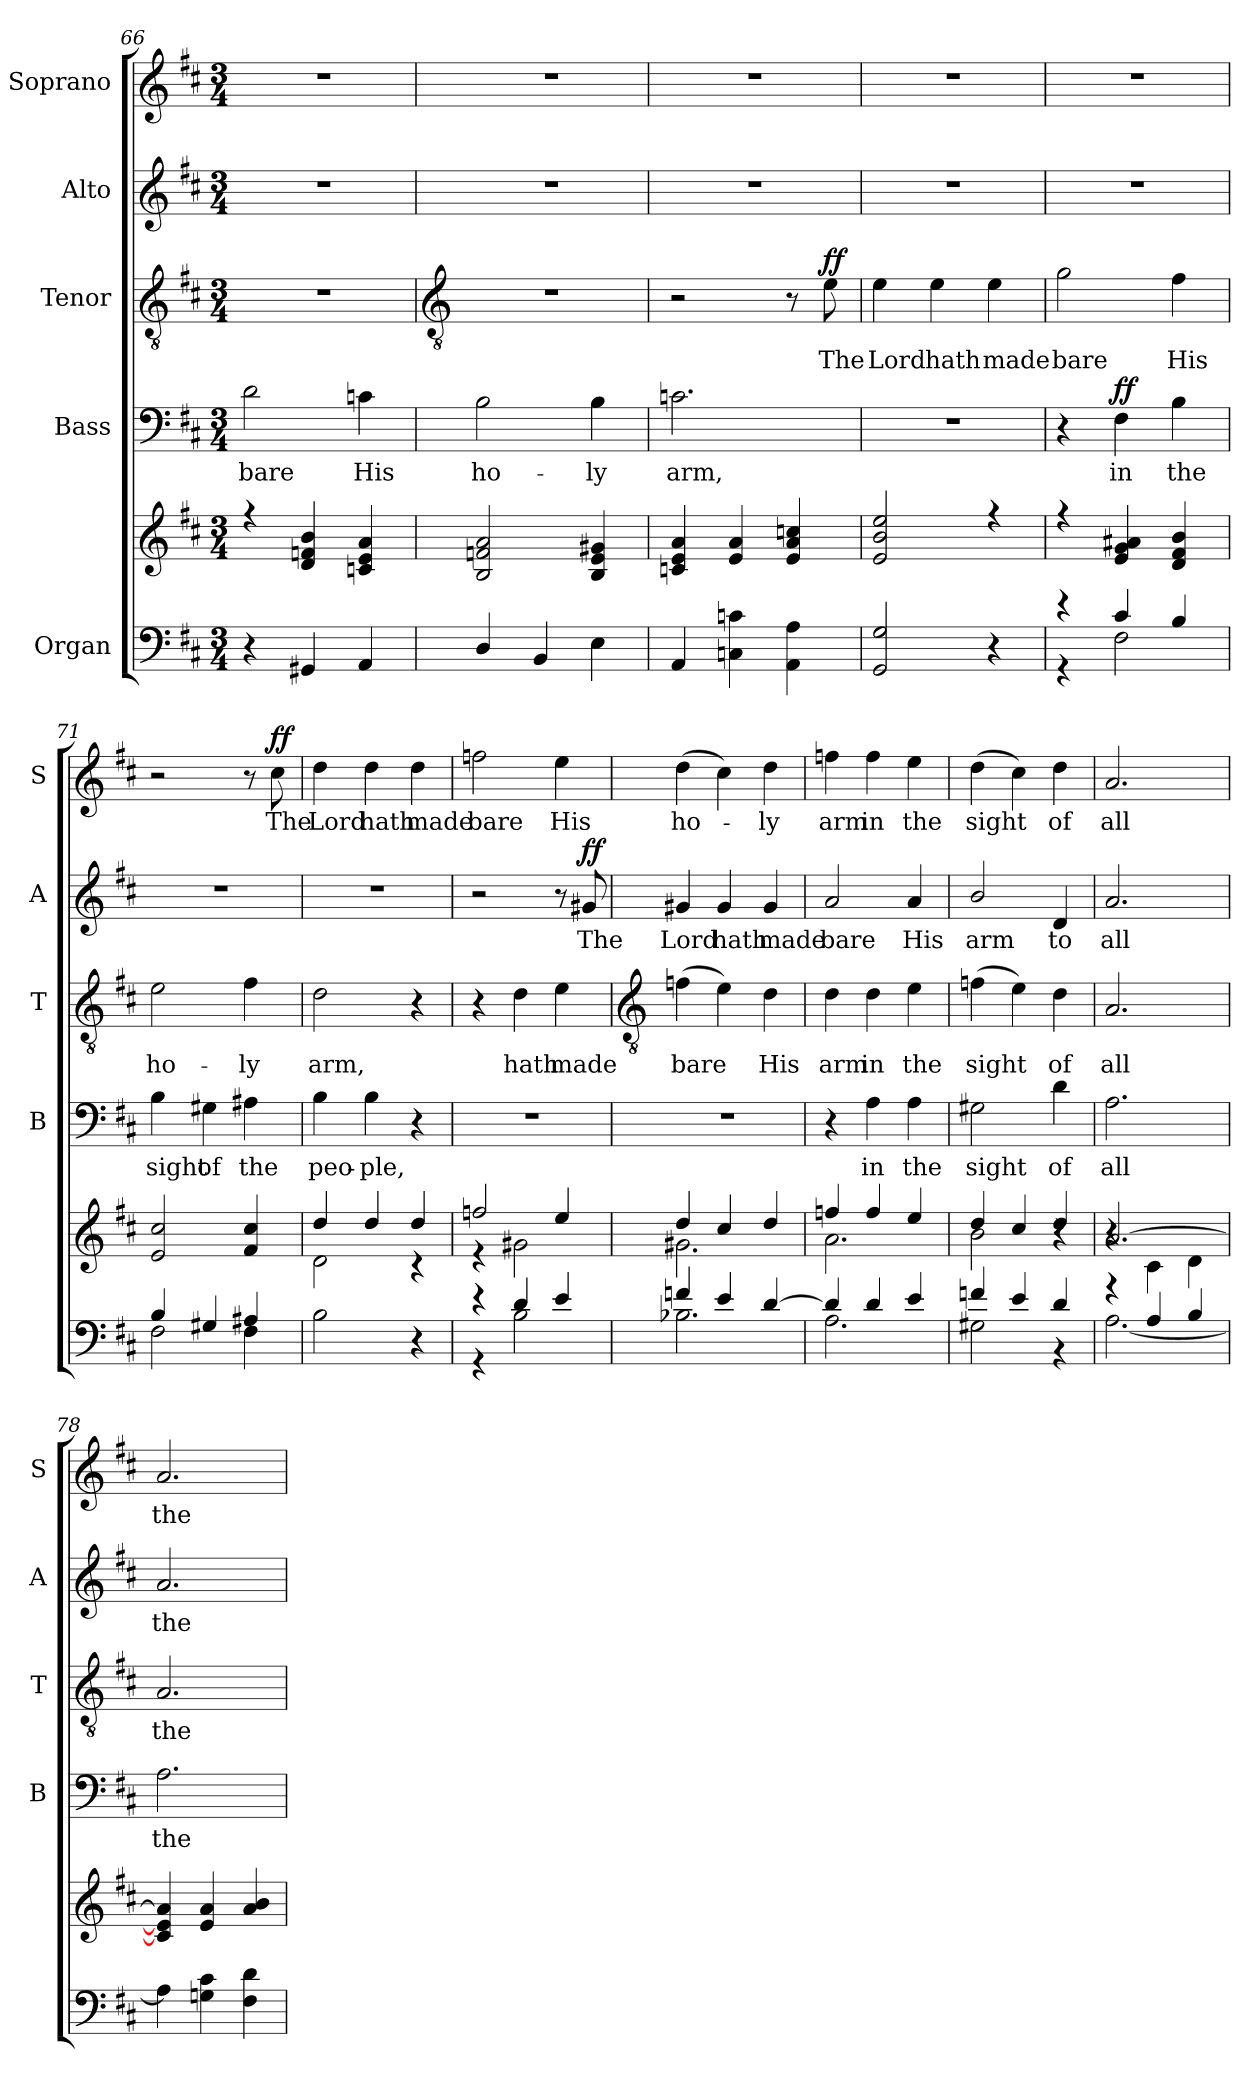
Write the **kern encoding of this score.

**kern	**kern	**kern	**text	**dynam	**kern	**text	**dynam	**kern	**text	**dynam	**kern	**text	**dynam
*part5	*part5	*part4	*part4	*part4	*part3	*part3	*part3	*part2	*part2	*part2	*part1	*part1	*part1
*staff6	*staff5	*staff4	*staff4	*staff4	*staff3	*staff3	*staff3	*staff2	*staff2	*staff2	*staff1	*staff1	*staff1
*I"Organ	*	*I"Bass	*	*	*I"Tenor	*	*	*I"Alto	*	*	*I"Soprano	*	*
*	*	*I'B	*	*	*I'T	*	*	*I'A	*	*	*I'S	*	*
*clefF4	*clefG2	*clefF4	*	*	*clefGv2	*	*	*clefG2	*	*	*clefG2	*	*
*k[f#c#]	*k[f#c#]	*k[f#c#]	*	*	*k[f#c#]	*	*	*k[f#c#]	*	*	*k[f#c#]	*	*
*D:	*D:	*D:	*	*	*D:	*	*	*D:	*	*	*D:	*	*
*M3/4	*M3/4	*M3/4	*	*	*M3/4	*	*	*M3/4	*	*	*M3/4	*	*
=66	=66	=66	=66	=66	=66	=66	=66	=66	=66	=66	=66	=66	=66
*^	*^	*	*	*	*	*	*	*	*	*	*	*	*
!	!	!	!LO:N:vis=1	!	!LO:LY:b	!	!LO:N:vis=1	!	!	!LO:N:vis=1	!	!	!LO:N:vis=1	!	!
4r	2ryy	4r	2.ryy	2d	bare	.	2.r	.	.	2.r	.	.	2.r	.	.
4GG#X	.	4d 4fn 4b	.	.	.	.	.	.	.	.	.	.	.	.	.
!	!	!	!	!	!LO:LY:b	!	!	!	!	!	!	!	!	!	!
4AA	4ryy	4cn 4e 4a	.	4cn	His	.	.	.	.	.	.	.	.	.	.
!!LO:LB:g=z
=67	=67	=67	=67	=67	=67	=67	=67	=67	=67	=67	=67	=67	=67	=67	=67
*	*	*	*	*	*	*	*clefGv2	*	*	*	*	*	*	*	*
!	!	!	!LO:N:vis=1	!	!LO:LY:b	!	!LO:N:vis=1	!	!	!LO:N:vis=1	!	!	!LO:N:vis=1	!	!
4D/	2ryy	2B 2fn 2a	2.ryy	2B	ho-	.	2.r	.	.	2.r	.	.	2.r	.	.
4BB	.	.	.	.	.	.	.	.	.	.	.	.	.	.	.
!	!	!	!	!	!LO:LY:b	!	!	!	!	!	!	!	!	!	!
4E	4ryy	4B 4e 4g#X	.	4B	-ly	.	.	.	.	.	.	.	.	.	.
=68	=68	=68	=68	=68	=68	=68	=68	=68	=68	=68	=68	=68	=68	=68	=68
!	!	!	!LO:N:vis=1	!	!LO:LY:b	!	!	!	!	!LO:N:vis=1	!	!	!LO:N:vis=1	!	!
4AA	2ryy	4cn 4e 4a	2.ryy	2.cn	arm,	.	2r	.	.	2.r	.	.	2.r	.	.
4Cn 4cn	.	4e 4a	.	.	.	.	.	.	.	.	.	.	.	.	.
4AA 4A	4ryy	4e 4a 4ccn	.	.	.	.	8r	.	.	.	.	.	.	.	.
!	!	!	!	!	!	!	!	!LO:LY:b	!LO:DY:b	!	!	!	!	!	!
.	.	.	.	.	.	.	8e	The	ff	.	.	.	.	.	.
=69	=69	=69	=69	=69	=69	=69	=69	=69	=69	=69	=69	=69	=69	=69	=69
!	!	!	!LO:N:vis=1	!LO:N:vis=1	!	!	!	!LO:LY:b	!	!LO:N:vis=1	!	!	!LO:N:vis=1	!	!
2GG 2G	2ryy	2e 2b 2ee	2.ryy	2.r	.	.	4e	Lord	.	2.r	.	.	2.r	.	.
!	!	!	!	!	!	!	!	!LO:LY:b	!	!	!	!	!	!	!
.	.	.	.	.	.	.	4e	hath	.	.	.	.	.	.	.
!	!	!	!	!	!	!	!	!LO:LY:b	!	!	!	!	!	!	!
4r	4ryy	4r	.	.	.	.	4e	made	.	.	.	.	.	.	.
=70	=70	=70	=70	=70	=70	=70	=70	=70	=70	=70	=70	=70	=70	=70	=70
!	!	!	!LO:N:vis=1	!	!	!	!	!LO:LY:b	!	!LO:N:vis=1	!	!	!LO:N:vis=1	!	!
4r	4r	4r	2.ryy	4r	.	.	2g	bare	.	2.r	.	.	2.r	.	.
!	!	!	!	!	!LO:LY:b	!LO:DY:b	!	!	!	!	!	!	!	!	!
4c#/	2F#\	4e 4g 4a#X	.	4F#	in	ff	.	.	.	.	.	.	.	.	.
!	!	!	!	!	!LO:LY:b	!	!	!LO:LY:b	!	!	!	!	!	!	!
4B/	.	4d 4f# 4b	.	4B	the	.	4f#	His	.	.	.	.	.	.	.
=71	=71	=71	=71	=71	=71	=71	=71	=71	=71	=71	=71	=71	=71	=71	=71
!	!	!	!	!	!LO:LY:b	!	!	!LO:LY:b	!	!LO:N:vis=1	!	!	!	!	!
4B/	2F#\	2e 2cc#	2ryy	4B	sight	.	2e	ho-	.	2.r	.	.	2r	.	.
!	!	!	!	!	!LO:LY:b	!	!	!	!	!	!	!	!	!	!
4G#X/	.	.	.	4G#X	of	.	.	.	.	.	.	.	.	.	.
!	!	!	!	!	!LO:LY:b	!	!	!LO:LY:b	!	!	!	!	!	!	!
4A#X/	4F#\	4f# 4cc#	4ryy	4A#X	the	.	4f#	-ly	.	.	.	.	8r	.	.
!	!	!	!	!	!	!	!	!	!	!	!	!	!	!LO:LY:b	!LO:DY:b
.	.	.	.	.	.	.	.	.	.	.	.	.	8cc#	The	ff
=72	=72	=72	=72	=72	=72	=72	=72	=72	=72	=72	=72	=72	=72	=72	=72
!	!	!	!	!	!LO:LY:b	!	!	!LO:LY:b	!	!LO:N:vis=1	!	!	!	!LO:LY:b	!
2B	2ryy	4dd/	2d\	4B	peo-	.	2d	arm,	.	2.r	.	.	4dd	Lord	.
!	!	!	!	!	!LO:LY:b	!	!	!	!	!	!	!	!	!LO:LY:b	!
.	.	4dd/	.	4B	-ple,	.	.	.	.	.	.	.	4dd	hath	.
!	!	!	!	!	!	!	!	!	!	!	!	!	!	!LO:LY:b	!
4r	4ryy	4dd/	4r	4r	.	.	4r	.	.	.	.	.	4dd	made	.
=73	=73	=73	=73	=73	=73	=73	=73	=73	=73	=73	=73	=73	=73	=73	=73
!	!	!	!	!LO:N:vis=1	!	!	!	!	!	!	!	!	!	!LO:LY:b	!
4r	4r	2ffn/	4r	2.r	.	.	4r	.	.	2r	.	.	2ffn	bare	.
!	!	!	!	!	!	!	!	!LO:LY:b	!	!	!	!	!	!	!
4d/	2B\	.	2g#X\	.	.	.	4d	hath	.	.	.	.	.	.	.
!	!	!	!	!	!	!	!	!LO:LY:b	!	!	!	!	!	!LO:LY:b	!
4e/	.	4ee/	.	.	.	.	4e	made	.	8r	.	.	4ee	His	.
!	!	!	!	!	!	!	!	!	!	!	!LO:LY:b	!LO:DY:b	!	!	!
.	.	.	.	.	.	.	.	.	.	8g#X	The	ff	.	.	.
*	*	*v	*v	*	*	*	*	*	*	*	*	*	*	*	*
!!LO:LB:g=z
=74	=74	=74	=74	=74	=74	=74	=74	=74	=74	=74	=74	=74	=74	=74
*	*	*	*	*	*	*clefGv2	*	*	*	*	*	*	*	*
*	*	*^	*	*	*	*	*	*	*	*	*	*	*	*
*	*	*	*^	*	*	*	*	*	*	*	*	*	*	*	*
!	!	!	!	!LO:N:vis=1	!LO:N:vis=1	!	!	!	!LO:LY:b	!	!	!LO:LY:b	!	!	!LO:LY:b	!
4fn/	2.B-X\	4dd/	2.g#X\	2.ryy	2.r	.	.	(>4fn	bare	.	4g#X	Lord	.	(>4dd	ho-	.
!	!	!	!	!	!	!	!	!	!	!	!	!LO:LY:b	!	!	!	!
4e/	.	4cc#/	.	.	.	.	.	4e)	.	.	4g#	hath	.	4cc#)	.	.
!	!	!	!	!	!	!	!	!	!LO:LY:b	!	!	!LO:LY:b	!	!	!LO:LY:b	!
[4d/	.	4dd/	.	.	.	.	.	4d	His	.	4g#	made	.	4dd	ly	.
=75	=75	=75	=75	=75	=75	=75	=75	=75	=75	=75	=75	=75	=75	=75	=75	=75
!	!	!	!	!LO:N:vis=1	!	!	!	!	!LO:LY:b	!	!	!LO:LY:b	!	!	!LO:LY:b	!
4d/]	2.A\	4ffn/	2.a\	2.ryy	4r	.	.	4d	arm	.	2a	bare	.	4ffn	arm	.
!	!	!	!	!	!	!LO:LY:b	!	!	!LO:LY:b	!	!	!	!	!	!LO:LY:b	!
4d/	.	4ff/	.	.	4A	in	.	4d	in	.	.	.	.	4ff	in	.
!	!	!	!	!	!	!LO:LY:b	!	!	!LO:LY:b	!	!	!LO:LY:b	!	!	!LO:LY:b	!
4e/	.	4ee/	.	.	4A	the	.	4e	the	.	4a	His	.	4ee	the	.
=76	=76	=76	=76	=76	=76	=76	=76	=76	=76	=76	=76	=76	=76	=76	=76	=76
!	!	!	!	!LO:N:vis=1	!	!LO:LY:b	!	!	!LO:LY:b	!	!	!LO:LY:b	!	!	!LO:LY:b	!
4fn/	2G#X\	4dd/	2b\	2.ryy	2G#X	sight	.	(>4fn	sight	.	2b/	arm	.	(>4dd	sight	.
4e/	.	4cc#/	.	.	.	.	.	4e)	.	.	.	.	.	4cc#)	.	.
!	!	!	!	!	!	!LO:LY:b	!	!	!LO:LY:b	!	!	!LO:LY:b	!	!	!LO:LY:b	!
4d/	4r	4dd/	4r	.	4d	of	.	4d	of	.	4d	to	.	4dd	of	.
=77	=77	=77	=77	=77	=77	=77	=77	=77	=77	=77	=77	=77	=77	=77	=77	=77
!	!	!	!	!LO:N:vis=1	!	!LO:LY:b	!	!	!LO:LY:b	!	!	!LO:LY:b	!	!	!LO:LY:b	!
4r	[2.A\	[2.a	4r	2.ryy	2.A	all	.	2.A	all	.	2.a	all	.	2.a	all	.
4A/	.	.	4c#\	.	.	.	.	.	.	.	.	.	.	.	.	.
4B/	.	.	4d\	.	.	.	.	.	.	.	.	.	.	.	.	.
=78	=78	=78	=78	=78	=78	=78	=78	=78	=78	=78	=78	=78	=78	=78	=78	=78
!	!	!	!LO:N:vis=1	!LO:N:vis=1	!	!LO:LY:b	!	!	!LO:LY:b	!	!	!LO:LY:b	!	!	!LO:LY:b	!
4ryy	4A\]	4c#] 4e] 4a]	2.ryy	2.ryy	2.A	the	.	2.A	the	.	2.a	the	.	2.a	the	.
4Gn 4c#	2ryy	4e 4a	.	.	.	.	.	.	.	.	.	.	.	.	.	.
4F# 4d	.	4a 4b	.	.	.	.	.	.	.	.	.	.	.	.	.	.
*v	*v	*	*	*	*	*	*	*	*	*	*	*	*	*	*	*
*	*v	*v	*v	*	*	*	*	*	*	*	*	*	*	*	*
=	=	=	=	=	=	=	=	=	=	=	=	=	=
*-	*-	*-	*-	*-	*-	*-	*-	*-	*-	*-	*-	*-	*-
